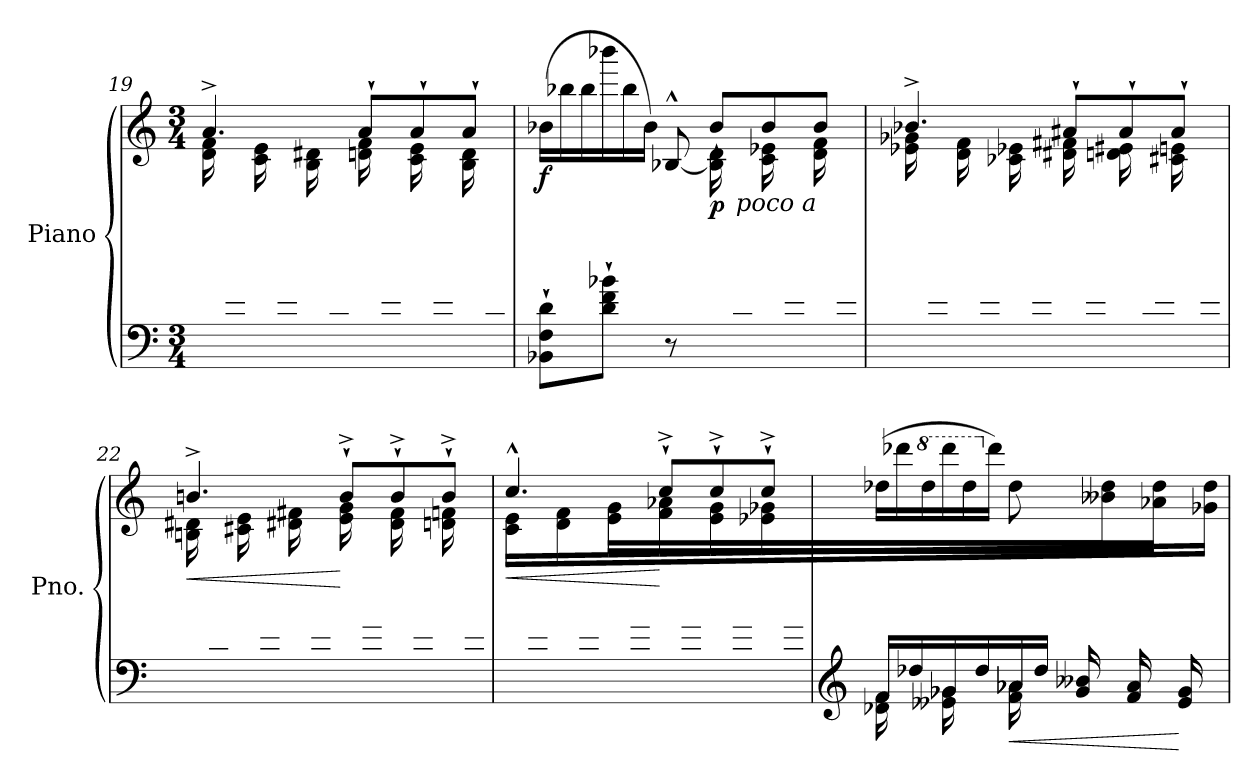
**kern	**kern	**dynam
*part1	*part1	*part1
*staff2	*staff1	*staff1/2
*I"Piano	*	*
*I'Pno.	*	*
*clefF4	*clefG2	*
*k[]	*k[]	*
*M3/4	*M3/4	*
=19	=19	=19
*	*^	*
16ryy	4.a^/	16d\ 16f\LL	.
16d/ 16f/	.	16ryy	.
16ryy	.	16c\ 16e\	.
16c/ 16e/JJ	.	16ryy	.
16ryy	.	16B\ 16d#X\LL	.
16B/ 16d#X/	.	16ryy	.
16ryy	8a`/L	16dn\ 16f\	.
16dn/ 16f/JJ	.	16ryy	.
16ryy	8a`/	16c\ 16e\LL	.
16c/ 16e/	.	16ryy	.
16ryy	8a`/J	16B\ 16d\	.
16B/ 16d/JJ	.	16ryy	.
=20	=20	=20	=20
*^	*	*	*
*	*	*Xtuplet	*	*
!	!	!	!	!LO:DY:b
4..ryy	8BB-X\` 8F\` 8d\`L	(24b-X\LL	4.ryy	f
.	.	24bb-X\	.	.
.	.	24bb-\	.	.
.	8d\` 8f\` 8b-X\`J	24bbb-X\	.	.
.	.	24bb-\	.	.
.	.	24b-\JJ)	.	.
.	8r	[8B-X^^/	.	.
!	!	!	!	!LO:DY:b
.	4.ryy	16B-\] 16d\LL	8b-`/L	p
!	!	!LO:TX:b:t=<i>poco a</i>	!	!
16B-X/ 16d/JJ	.	16ryy	.	.
16ryy	.	16c\ 16e-X\LL	8b-`/	.
16c/ 16e-X/	.	16ryy	.	.
16ryy	.	16d\ 16f\	8b-`/J	.
16d/ 16f/JJ	.	16ryy	.	.
*v	*v	*	*	*
!!LO:PB:g=z	!!
=21	=21	=21	=21
16ryy	4.b-X^/	16e-X\ 16g-X\LL	.
16c-X/ 16e-X/	.	16ryy	.
16ryy	.	16d\ 16f\	.
16d/ 16f/JJ	.	16ryy	.
16ryy	.	16c-\ 16e-X\LL	.
16c-/ 16e-X/	.	16ryy	.
16ryy	8a#X`/L	16d#X\ 16f#X\	.
16d#X/ 16f#X/JJ	.	16ryy	.
16ryy	8a#`/	16dn\ 16e#X\LL	.
16dn/ 16e#X/	.	16ryy	.
16ryy	8a#`/J	16c#X\ 16en\	.
16c#X/ 16en/JJ	.	16ryy	.
=22	=22	=22	=22
!	!	!	!LO:HP:b
16ryy	4.bn^/	16Bn\ 16d#X\LL	<
16Bn/ 16d#X/	.	16ryy	.
16ryy	.	16c#X\ 16e\	.
16c#X/ 16e/JJ	.	16ryy	.
16ryy	.	16d#X\ 16f#X\LL	.
16d#X/ 16f#X/	.	16ryy	.
16ryy	8b`^/L	16e\ 16g\	[
16e/ 16g/JJ	.	16ryy	.
16ryy	8b`^/	16d#\ 16f#\LL	.
16d#/ 16f#/	.	16ryy	.
16ryy	8b`^/J	16dn\ 16fn\	.
16dn/ 16fn/JJ	.	16ryy	.
=23	=23	=23	=23
!	!	!	!LO:HP:b
16ryy	4.cc^^/	16c\ 16e\LL	<
16c/ 16e/	.	16ryy	.
16ryy	.	16d\ 16f\	.
16d/ 16f/JJ	.	16ryy	.
16ryy	.	16e\ 16g\LL	.
16e/ 16g/	.	16ryy	.
16ryy	8cc`^/L	16f\ 16a-X\	[
16f/ 16a-X/JJ	.	16ryy	.
16ryy	8cc`^/	16e\ 16g\LL	.
16e/ 16g/	.	16ryy	.
16ryy	8cc`^/J	16e-X\ 16g-X\	.
16e-X/ 16g-X/JJ	.	16ryy	.
!!LO:LB:g=z	!!
=24	=24	=24	=24
*clefG2	*	*	*
*^	*	*	*
16f/LL	16d-X\ 16f\	(24dd-X\LL	4..ryy	.
.	.	24ddd-X\	.	.
16dd-X/	16ryy	.	.	.
*	*	*8va	*	*
.	.	24ddd-\	.	.
16g-X/	16e--X\ 16g-\	24dddd-\	.	.
.	.	24ddd-\	.	.
16dd-/	16ryy	.	.	.
*	*	*X8va	*	*
.	.	24ddd-\JJ)	.	.
!	!	!	!	!LO:HP:b=2
16a-X/	16f\ 16a-\	8dd-\	.	<
16dd-/JJ	16ryy	.	.	.
16g-/ 16b--X/LL	4.ryy	4.ryy	.	.
16ryy	.	.	16b--X\ 16dd-\JJ	.
16f/ 16a-/LL	.	.	16ryy	.
16ryy	.	.	16a-X\ 16dd-\JJ	.
16e--/ 16g-/LL	.	.	16ryy	[
16ryy	.	.	16g-X\ 16dd-\JJ	.
*v	*v	*	*	*
*	*v	*v	*
=	=	=
*-	*-	*-
